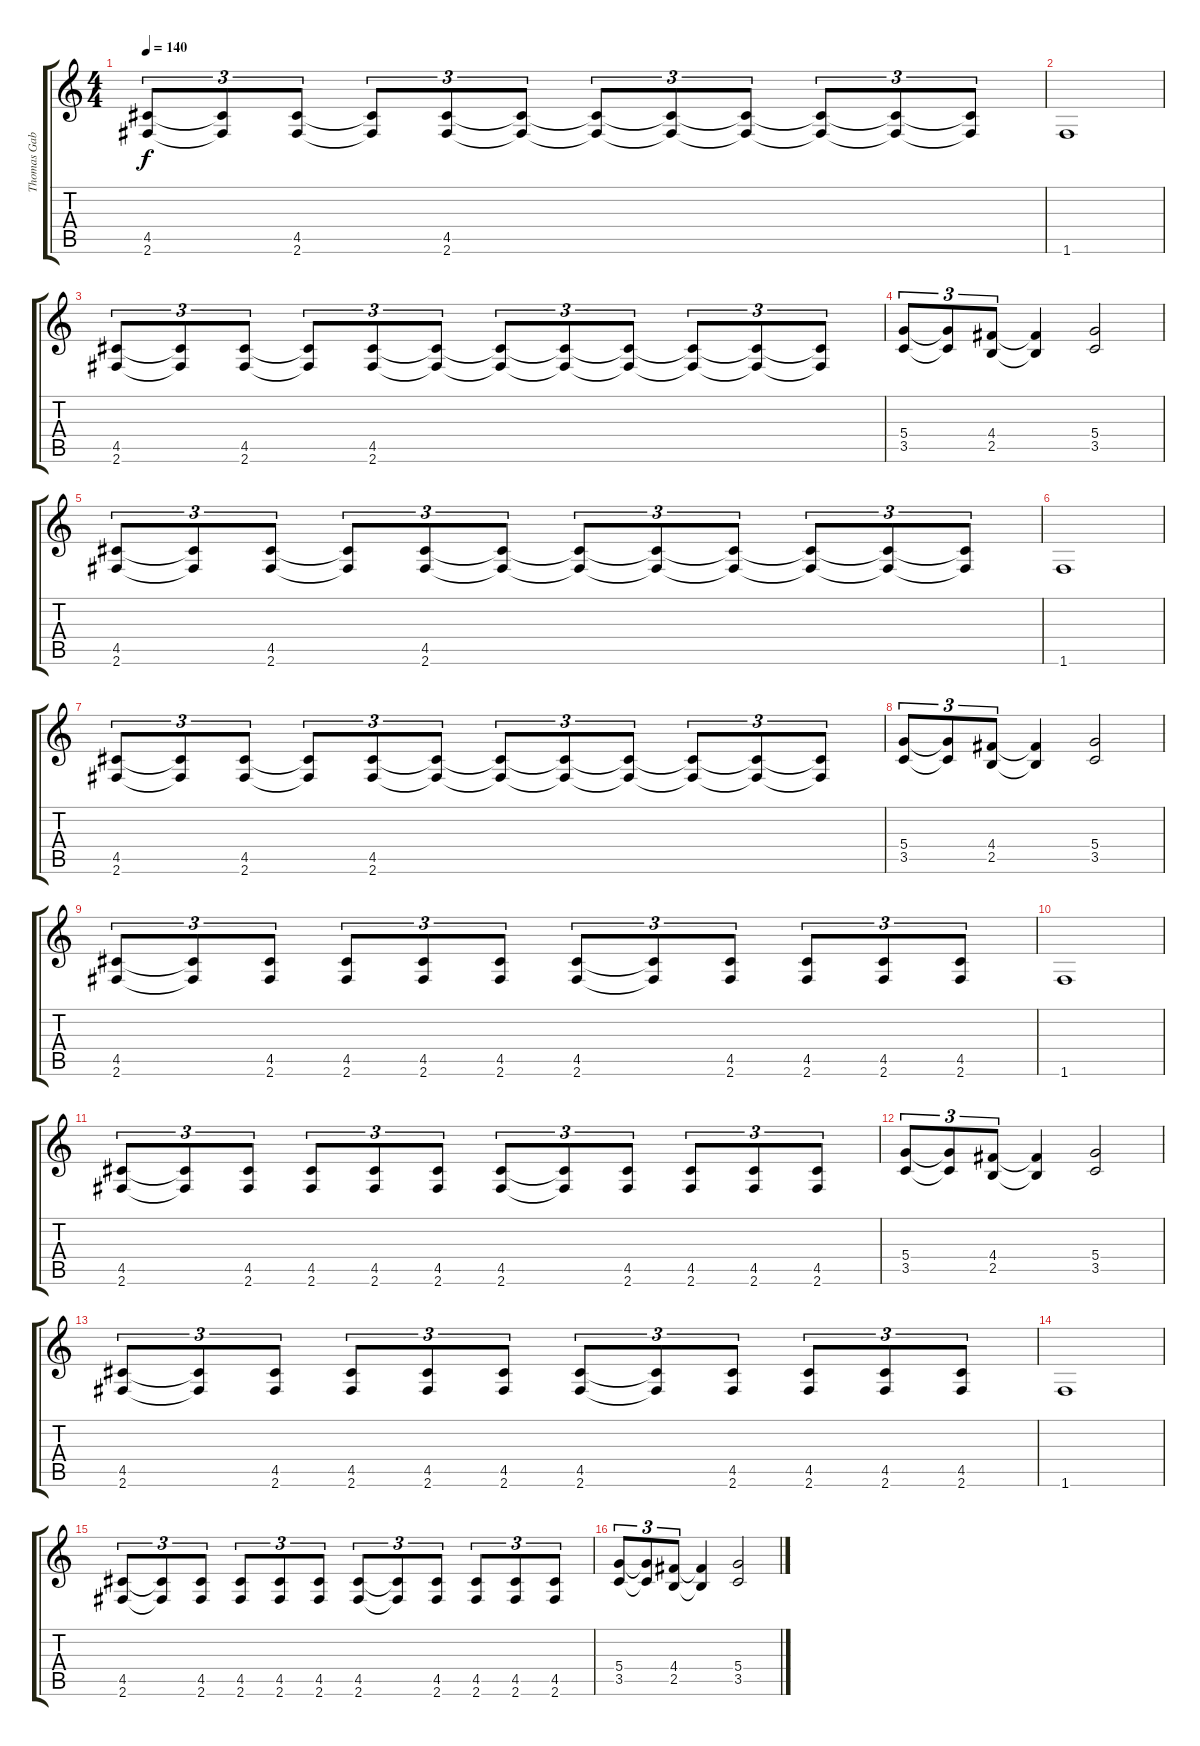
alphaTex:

\track ("Thomas Gabriel Warrior-Guitar" "Thomas Gab") {instrument distortionguitar}
\staff {score tabs}
\tuning (E4 B3 G3 D3 A2 E2) {hide}
\ts (4 4)
\tempo 140
\clef g2
\ks c
(4.5 2.6).8{tu (3 2) dy f instrument distortionguitar} (4.5{t} 2.6{t}).8{tu (3 2)} (4.5 2.6).8{tu (3 2)} (4.5{t} 2.6{t}).8{tu (3 2)} (4.5 2.6).8{tu (3 2)} (4.5{t} 2.6{t}).8{tu (3 2)} (4.5{t} 2.6{t}).8{tu (3 2)} (4.5{t} 2.6{t}).8{tu (3 2)} (4.5{t} 2.6{t}).8{tu (3 2)} (4.5{t} 2.6{t}).8{tu (3 2)} (4.5{t} 2.6{t}).8{tu (3 2)} (4.5{t} 2.6{t}).8{tu (3 2)} |
1.6.1 |
(4.5 2.6).8{tu (3 2)} (4.5{t} 2.6{t}).8{tu (3 2)} (4.5 2.6).8{tu (3 2)} (4.5{t} 2.6{t}).8{tu (3 2)} (4.5 2.6).8{tu (3 2)} (4.5{t} 2.6{t}).8{tu (3 2)} (4.5{t} 2.6{t}).8{tu (3 2)} (4.5{t} 2.6{t}).8{tu (3 2)} (4.5{t} 2.6{t}).8{tu (3 2)} (4.5{t} 2.6{t}).8{tu (3 2)} (4.5{t} 2.6{t}).8{tu (3 2)} (4.5{t} 2.6{t}).8{tu (3 2)} |
(5.4 3.5).8{tu (3 2)} (5.4{t} 3.5{t}).8{tu (3 2)} (4.4 2.5).8{tu (3 2)} (4.4{t} 2.5{t}).4 (5.4 3.5).2 |
(4.5 2.6).8{tu (3 2)} (4.5{t} 2.6{t}).8{tu (3 2)} (4.5 2.6).8{tu (3 2)} (4.5{t} 2.6{t}).8{tu (3 2)} (4.5 2.6).8{tu (3 2)} (4.5{t} 2.6{t}).8{tu (3 2)} (4.5{t} 2.6{t}).8{tu (3 2)} (4.5{t} 2.6{t}).8{tu (3 2)} (4.5{t} 2.6{t}).8{tu (3 2)} (4.5{t} 2.6{t}).8{tu (3 2)} (4.5{t} 2.6{t}).8{tu (3 2)} (4.5{t} 2.6{t}).8{tu (3 2)} |
1.6.1 |
(4.5 2.6).8{tu (3 2)} (4.5{t} 2.6{t}).8{tu (3 2)} (4.5 2.6).8{tu (3 2)} (4.5{t} 2.6{t}).8{tu (3 2)} (4.5 2.6).8{tu (3 2)} (4.5{t} 2.6{t}).8{tu (3 2)} (4.5{t} 2.6{t}).8{tu (3 2)} (4.5{t} 2.6{t}).8{tu (3 2)} (4.5{t} 2.6{t}).8{tu (3 2)} (4.5{t} 2.6{t}).8{tu (3 2)} (4.5{t} 2.6{t}).8{tu (3 2)} (4.5{t} 2.6{t}).8{tu (3 2)} |
(5.4 3.5).8{tu (3 2)} (5.4{t} 3.5{t}).8{tu (3 2)} (4.4 2.5).8{tu (3 2)} (4.4{t} 2.5{t}).4 (5.4 3.5).2 |
(4.5 2.6).8{tu (3 2)} (4.5{t} 2.6{t}).8{tu (3 2)} (4.5 2.6).8{tu (3 2)} (4.5 2.6).8{tu (3 2)} (4.5 2.6).8{tu (3 2)} (4.5 2.6).8{tu (3 2)} (4.5 2.6).8{tu (3 2)} (4.5{t} 2.6{t}).8{tu (3 2)} (4.5 2.6).8{tu (3 2)} (4.5 2.6).8{tu (3 2)} (4.5 2.6).8{tu (3 2)} (4.5 2.6).8{tu (3 2)} |
1.6.1 |
(4.5 2.6).8{tu (3 2)} (4.5{t} 2.6{t}).8{tu (3 2)} (4.5 2.6).8{tu (3 2)} (4.5 2.6).8{tu (3 2)} (4.5 2.6).8{tu (3 2)} (4.5 2.6).8{tu (3 2)} (4.5 2.6).8{tu (3 2)} (4.5{t} 2.6{t}).8{tu (3 2)} (4.5 2.6).8{tu (3 2)} (4.5 2.6).8{tu (3 2)} (4.5 2.6).8{tu (3 2)} (4.5 2.6).8{tu (3 2)} |
(5.4 3.5).8{tu (3 2)} (5.4{t} 3.5{t}).8{tu (3 2)} (4.4 2.5).8{tu (3 2)} (4.4{t} 2.5{t}).4 (5.4 3.5).2 |
(4.5 2.6).8{tu (3 2)} (4.5{t} 2.6{t}).8{tu (3 2)} (4.5 2.6).8{tu (3 2)} (4.5 2.6).8{tu (3 2)} (4.5 2.6).8{tu (3 2)} (4.5 2.6).8{tu (3 2)} (4.5 2.6).8{tu (3 2)} (4.5{t} 2.6{t}).8{tu (3 2)} (4.5 2.6).8{tu (3 2)} (4.5 2.6).8{tu (3 2)} (4.5 2.6).8{tu (3 2)} (4.5 2.6).8{tu (3 2)} |
1.6.1 |
(4.5 2.6).8{tu (3 2)} (4.5{t} 2.6{t}).8{tu (3 2)} (4.5 2.6).8{tu (3 2)} (4.5 2.6).8{tu (3 2)} (4.5 2.6).8{tu (3 2)} (4.5 2.6).8{tu (3 2)} (4.5 2.6).8{tu (3 2)} (4.5{t} 2.6{t}).8{tu (3 2)} (4.5 2.6).8{tu (3 2)} (4.5 2.6).8{tu (3 2)} (4.5 2.6).8{tu (3 2)} (4.5 2.6).8{tu (3 2)} |
(5.4 3.5).8{tu (3 2)} (5.4{t} 3.5{t}).8{tu (3 2)} (4.4 2.5).8{tu (3 2)} (4.4{t} 2.5{t}).4 (5.4 3.5).2
